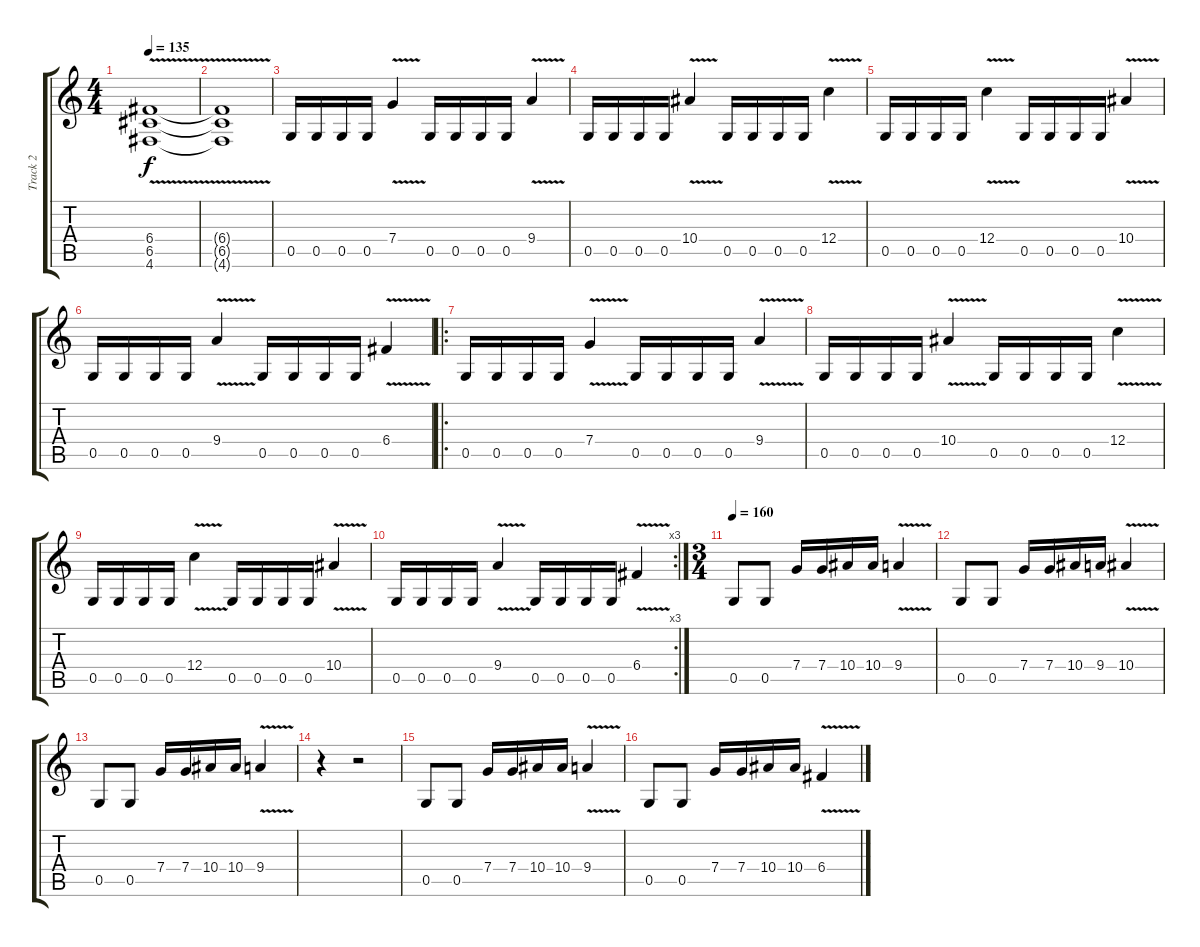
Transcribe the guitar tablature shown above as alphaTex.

\track ("Track 2" "Track 2") {instrument distortionguitar}
\staff {score tabs}
\tuning (D4 A3 F3 C3 G2 D2) {hide}
\ts (4 4)
\tempo 135
\clef g2
\ks c
(6.4{v} 6.5{v} 4.6{v}).1{dy f} |
(6.4{t} 6.5{t} 4.6{t}).1 |
0.5.16 0.5.16 0.5.16 0.5.16 7.4{v}.4 0.5.16 0.5.16 0.5.16 0.5.16 9.4{v}.4 |
0.5.16 0.5.16 0.5.16 0.5.16 10.4{v}.4 0.5.16 0.5.16 0.5.16 0.5.16 12.4{v}.4 |
0.5.16 0.5.16 0.5.16 0.5.16 12.4{v}.4 0.5.16 0.5.16 0.5.16 0.5.16 10.4{v}.4 |
0.5.16 0.5.16 0.5.16 0.5.16 9.4{v}.4 0.5.16 0.5.16 0.5.16 0.5.16 6.4{v}.4 |
\ro
0.5.16 0.5.16 0.5.16 0.5.16 7.4{v}.4 0.5.16 0.5.16 0.5.16 0.5.16 9.4{v}.4 |
0.5.16 0.5.16 0.5.16 0.5.16 10.4{v}.4 0.5.16 0.5.16 0.5.16 0.5.16 12.4{v}.4 |
0.5.16 0.5.16 0.5.16 0.5.16 12.4{v}.4 0.5.16 0.5.16 0.5.16 0.5.16 10.4{v}.4 |
\rc 3
0.5.16 0.5.16 0.5.16 0.5.16 9.4{v}.4 0.5.16 0.5.16 0.5.16 0.5.16 6.4{v}.4 |
\ts (3 4)
\tempo 160
0.5.8 0.5.8 7.4.16 7.4.16 10.4.16 10.4.16 9.4{v}.4 |
0.5.8 0.5.8 7.4.16 7.4.16 10.4.16 9.4.16 10.4{v}.4 |
0.5.8 0.5.8 7.4.16 7.4.16 10.4.16 10.4.16 9.4{v}.4 |
r.4 r.2 |
0.5.8 0.5.8 7.4.16 7.4.16 10.4.16 10.4.16 9.4{v}.4 |
0.5.8 0.5.8 7.4.16 7.4.16 10.4.16 10.4.16 6.4{v}.4
